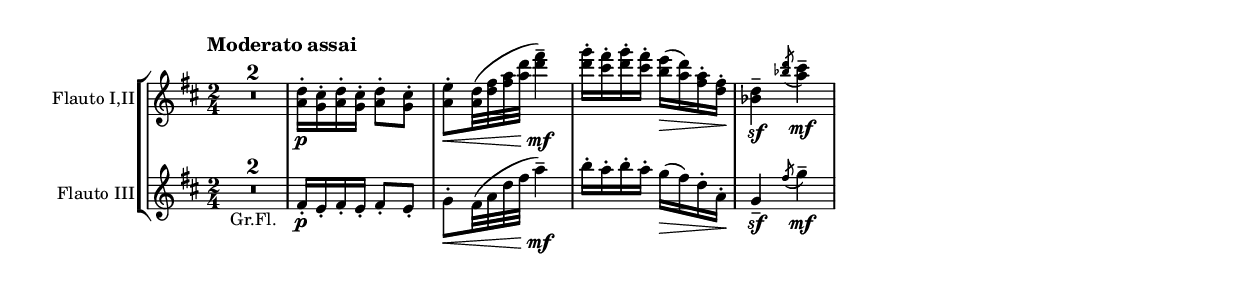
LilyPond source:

% Do not edit this file; it is automatically
% generated from Documentation/snippets/new
% This file is in the public domain.
%% Note: this file works from version 2.12.0
\version "2.13.29"
#(set-global-staff-size 15)
\paper {
  line-width = 16\cm
  indent = 0\cm
}

% NR 2.whatever  Wind

\header {
  lsrtags = "headwords"
  texidoc = ""
  doctitle = "headword"
} % begin verbatim


% Tchaikovsky
% Nutcracker Suite, VII Dance of the Merlitons
\score {
  \new StaffGroup <<
    \new Staff \relative c'' {
      \set Staff.instrumentName = "Flauto I,II"
      \once \override Score.RehearsalMark #'self-alignment-X = #-1
      \once \override Score.RehearsalMark #'break-align-symbols =
#'(time-signature)
      \once \override Score.TimeSignature
#'break-align-anchor-alignment = #LEFT
      \once \override Score.RehearsalMark #'padding = #4
      \mark \markup \large \bold {Moderato assai}
      \key d \major
      \time 2/4
      \compressFullBarRests
      R2*2
      <d a>16-.\p <cis g>-. <d a>-. <cis g>-. <d a>8-. <cis g>-.
      <e a,>-.\< <d a>32( <fis d> <a fis> <d a> <fis d>4--)\mf
      <g d>16-. <fis cis>-. <g d>-. <fis cis>-.
        <e b>(\> <d a>) <a fis>-. <fis d>-.\!
      <d bes>4--\sf \acciaccatura {<d' bes>8} <cis a>4--\mf
    }
    \new Staff \relative c' {
      \set Staff.instrumentName = "Flauto III"
      \key d \major
      \time 2/4
      \compressFullBarRests
      R2*2_\markup{Gr.Fl.}
      fis16-.\p e-. fis-. e-. fis8-. e-.
      g8-.\< fis32( a d fis a4--)\mf
      b16-. a-. b-. a-. g(\> fis) d-. a-.\!
      g4--\sf \acciaccatura fis'8 g4--\mf
    }
  >>
}

